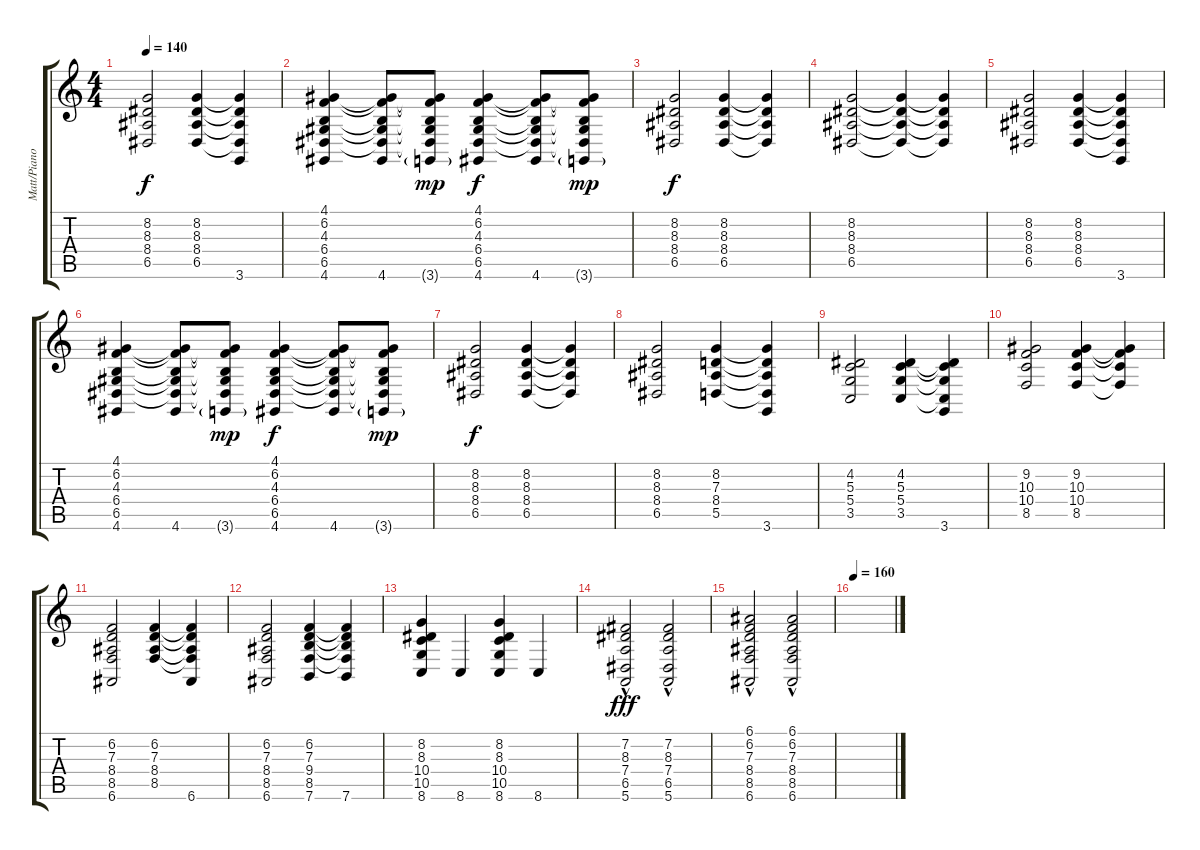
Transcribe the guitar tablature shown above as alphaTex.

\track ("Matt/Piano" "Matt/Piano") {instrument acousticgrandpiano}
\staff {score tabs}
\tuning (E4 B3 G3 D3 A2 E2) {hide}
\ts (4 4)
\tempo 140
\clef g2
\ks c
(8.2 8.3 8.4 6.5).2{dy f} (8.2 8.3 8.4 6.5).4 (8.2{t} 8.3{t} 8.4{t} 6.5{t} 3.6).4 |
(4.1 6.2 4.3 6.4 6.5 4.6).4 (4.1{t} 6.2{t} 4.3{t} 6.4{t} 6.5{t} 4.6).8 (4.1{t} 6.2{t} 4.3{t} 6.4{t} 6.5{t} 3.6{g}).8{dy mp} (4.1 6.2 4.3 6.4 6.5 4.6).4{dy f} (4.1{t} 6.2{t} 4.3{t} 6.4{t} 6.5{t} 4.6).8 (4.1{t} 6.2{t} 4.3{t} 6.4{t} 6.5{t} 3.6{g}).8{dy mp} |
(8.2 8.3 8.4 6.5).2{dy f} (8.2 8.3 8.4 6.5).4 (8.2{t} 8.3{t} 8.4{t} 6.5{t}).4 |
(8.2 8.3 8.4 6.5).2 (8.2{t} 8.3{t} 8.4{t} 6.5{t}).4 (8.2{t} 8.3{t} 8.4{t} 6.5{t}).4 |
(8.2 8.3 8.4 6.5).2 (8.2 8.3 8.4 6.5).4 (8.2{t} 8.3{t} 8.4{t} 6.5{t} 3.6).4 |
(4.1 6.2 4.3 6.4 6.5 4.6).4 (4.1{t} 6.2{t} 4.3{t} 6.4{t} 6.5{t} 4.6).8 (4.1{t} 6.2{t} 4.3{t} 6.4{t} 6.5{t} 3.6{g}).8{dy mp} (4.1 6.2 4.3 6.4 6.5 4.6).4{dy f} (4.1{t} 6.2{t} 4.3{t} 6.4{t} 6.5{t} 4.6).8 (4.1{t} 6.2{t} 4.3{t} 6.4{t} 6.5{t} 3.6{g}).8{dy mp} |
(8.2 8.3 8.4 6.5).2{dy f} (8.2 8.3 8.4 6.5).4 (8.2{t} 8.3{t} 8.4{t} 6.5{t}).4 |
(8.2 8.3 8.4 6.5).2 (8.2 7.3 8.4 5.5).4 (8.2{t} 7.3{t} 8.4{t} 5.5{t} 3.6).4 |
(4.2 5.3 5.4 3.5).2 (4.2 5.3 5.4 3.5).4 (4.2{t} 5.3{t} 5.4{t} 3.5{t} 3.6).4 |
(9.2 10.3 10.4 8.5).2 (9.2 10.3 10.4 8.5).4 (9.2{t} 10.3{t} 10.4{t} 8.5{t}).4 |
(6.2 7.3 8.4 8.5 6.6).2 (6.2 7.3 8.4 8.5).4 (6.2{t} 7.3{t} 8.4{t} 8.5{t} 6.6).4 |
(6.2 7.3 8.4 8.5 6.6).2 (6.2 7.3 9.4 8.5 7.6).4 (6.2{t} 7.3{t} 9.4{t} 8.5{t} 7.6).4 |
(8.2 8.3 10.4 10.5 8.6).4 8.6.4 (8.2 8.3 10.4 10.5 8.6).4 8.6.4 |
(7.2{hac} 8.3{hac} 7.4{hac} 6.5{hac} 5.6{hac}).2{dy fff} (7.2{hac} 8.3{hac} 7.4{hac} 6.5{hac} 5.6{hac}).2 |
(6.1{hac} 6.2{hac} 7.3{hac} 8.4{hac} 8.5{hac} 6.6{hac}).2 (6.1{hac} 6.2{hac} 7.3{hac} 8.4{hac} 8.5{hac} 6.6{hac}).2 |
\tempo 160
